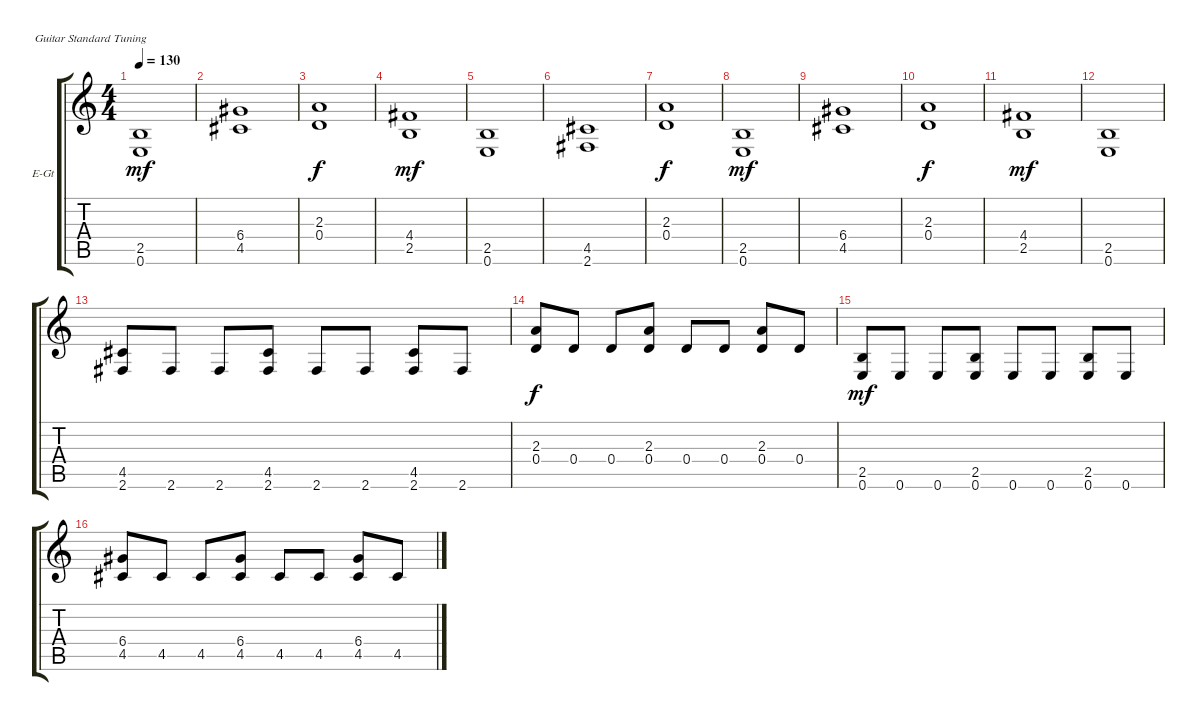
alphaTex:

\bracketExtendMode groupsimilarinstruments
\firstSystemTrackNameOrientation horizontal
\otherSystemsTrackNameOrientation horizontal
\track ("Guitar - Pavel Bushuev" "E-Gt") {instrument distortionguitar}
\staff {score tabs}
\tuning (E4 B3 G3 D3 A2 E2)
\ts (4 4)
\tempo 130
\clef g2
\ks c
(2.5 0.6).1{dy mf} |
(6.4 4.5).1 |
(2.3 0.4).1{dy f} |
(4.4 2.5).1{dy mf} |
(2.5 0.6).1 |
(4.5 2.6).1 |
(2.3 0.4).1{dy f} |
(2.5 0.6).1{dy mf} |
(6.4 4.5).1 |
(2.3 0.4).1{dy f} |
(4.4 2.5).1{dy mf} |
(2.5 0.6).1 |
(4.5 2.6).8 2.6.8 2.6.8 (4.5 2.6).8 2.6.8 2.6.8 (4.5 2.6).8 2.6.8 |
(2.3 0.4).8{dy f} 0.4.8 0.4.8 (2.3 0.4).8 0.4.8 0.4.8 (2.3 0.4).8 0.4.8 |
(2.5 0.6).8{dy mf} 0.6.8 0.6.8 (2.5 0.6).8 0.6.8 0.6.8 (2.5 0.6).8 0.6.8 |
(6.4 4.5).8 4.5.8 4.5.8 (6.4 4.5).8 4.5.8 4.5.8 (6.4 4.5).8 4.5.8
